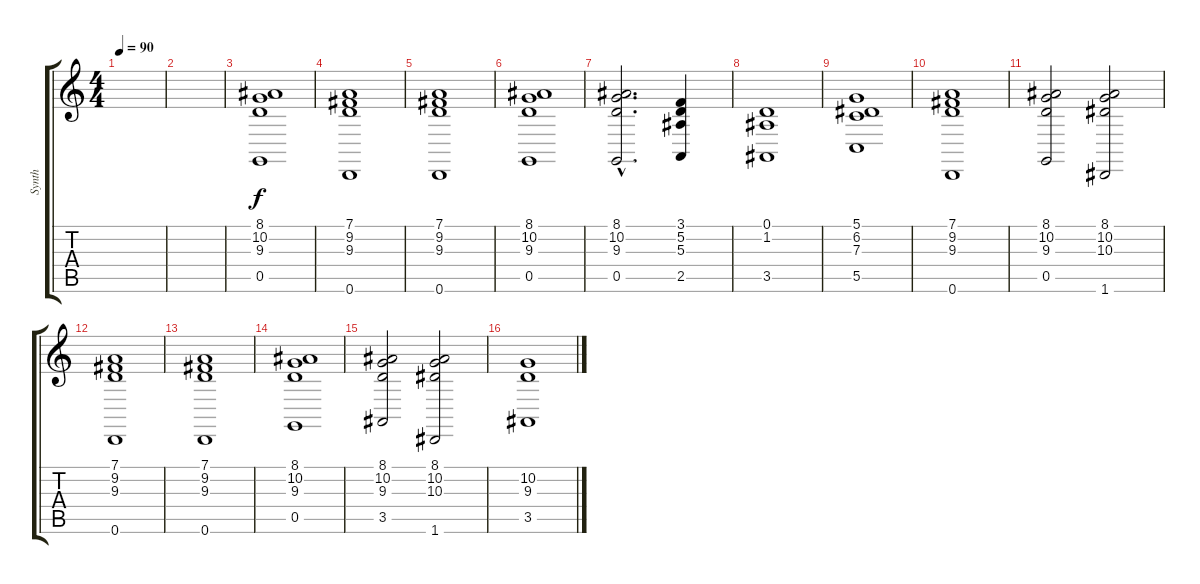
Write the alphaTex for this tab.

\track ("Synth" "Synth") {instrument choiraahs}
\staff {score tabs}
\tuning (D4 A3 F3 C3 G2 D2) {hide}
\ts (4 4)
\tempo 90
\clef g2
\ks c
|
|
(8.1 10.2 9.3 0.5).1 |
(7.1 9.2 9.3 0.6).1 |
(7.1 9.2 9.3 0.6).1 |
(8.1 10.2 9.3 0.5).1 |
(8.1{hac} 10.2{hac} 9.3{hac} 0.5{hac}).2{d} (3.1 5.2 5.3 2.5).4 |
(0.1 1.2 3.5).1 |
(5.1 6.2 7.3 5.5).1 |
(7.1 9.2 9.3 0.6).1 |
(8.1 10.2 9.3 0.5).2 (8.1 10.2 10.3 1.6).2 |
(7.1 9.2 9.3 0.6).1 |
(7.1 9.2 9.3 0.6).1 |
(8.1 10.2 9.3 0.5).1 |
(8.1 10.2 9.3 3.5).2 (8.1 10.2 10.3 1.6).2 |
(10.2 9.3 3.5).1
